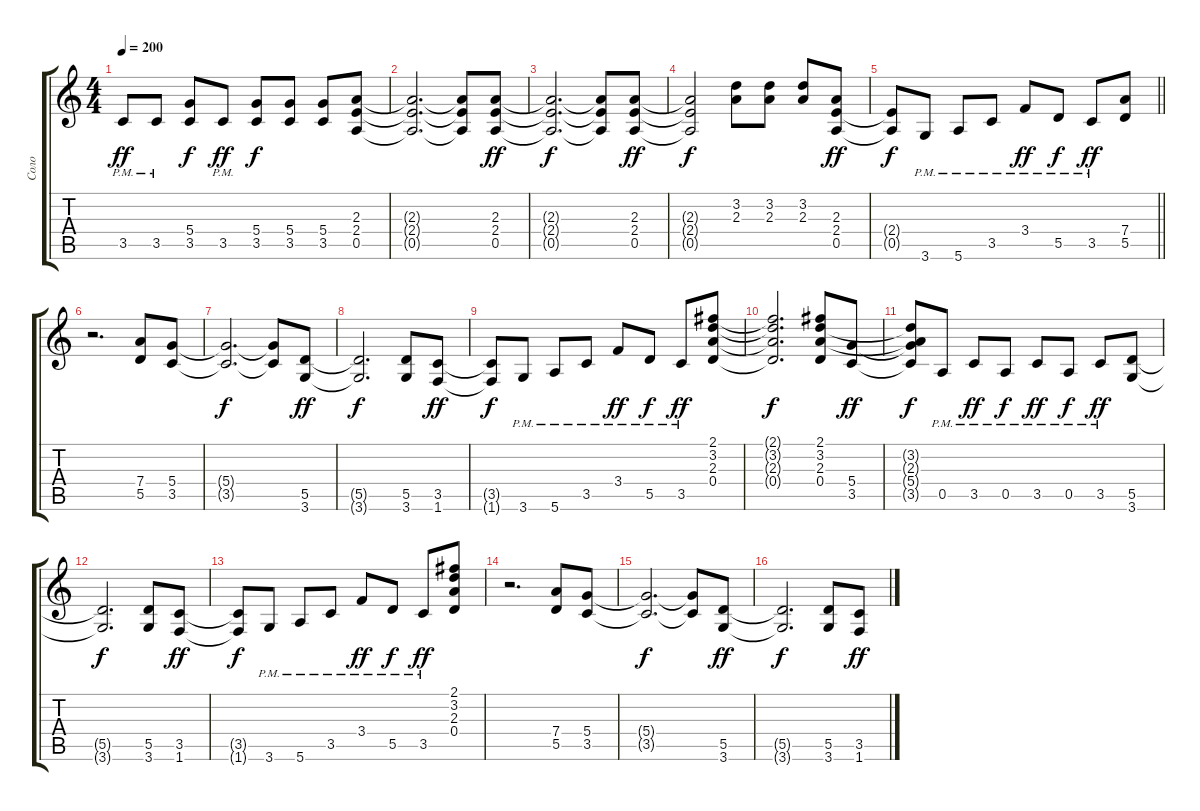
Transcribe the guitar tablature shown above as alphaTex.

\track ("Соло" "Соло") {instrument distortionguitar}
\staff {score tabs}
\tuning (E4 B3 G3 D3 A2 E2) {hide}
\ts (4 4)
\tempo 200
\clef g2
\ks c
3.5{pm}.8{dy ff} 3.5{pm}.8 (5.4 3.5).8{dy f} 3.5{pm}.8{dy ff} (5.4 3.5).8{dy f} (5.4 3.5).8 (5.4 3.5).8 (2.3 2.4 0.5).8 |
(2.3{t} 2.4{t} 0.5{t}).2{d} (2.3{t} 2.4{t} 0.5{t}).8 (2.3 2.4 0.5).8{dy ff} |
(2.3{t} 2.4{t} 0.5{t}).2{d dy f} (2.3{t} 2.4{t} 0.5{t}).8 (2.3 2.4 0.5).8{dy ff} |
(2.3{t} 2.4{t} 0.5{t}).2{dy f} (3.2 2.3).8 (3.2 2.3).8 (3.2 2.3).8 (2.3 2.4 0.5).8{dy ff} |
\barLineRight lightlight
(2.4{t} 0.5{t}).8{dy f} 3.6{pm}.8 5.6{pm}.8 3.5{pm}.8 3.4{pm}.8{dy ff} 5.5{pm}.8{dy f} 3.5{pm}.8{dy ff} (7.4 5.5).8 |
r.2{d} (7.4 5.5).8 (5.4 3.5).8 |
(5.4{t} 3.5{t}).2{d dy f} (5.4{t} 3.5{t}).8 (5.5 3.6).8{dy ff} |
(5.5{t} 3.6{t}).2{d dy f} (5.5 3.6).8 (3.5 1.6).8{dy ff} |
(3.5{t} 1.6{t}).8{dy f} 3.6{pm}.8 5.6{pm}.8 3.5{pm}.8 3.4{pm}.8{dy ff} 5.5{pm}.8{dy f} 3.5{pm}.8{dy ff} (2.1 3.2 2.3 0.4).8 |
(2.1{t} 3.2{t} 2.3{t} 0.4{t}).2{d dy f} (2.1 3.2 2.3 0.4).8 (5.4 3.5).8{dy ff} |
(3.2{t} 2.3{t} 5.4{t} 3.5{t}).8{dy f} 0.5{pm}.8 3.5{pm}.8{dy ff} 0.5{pm}.8{dy f} 3.5{pm}.8{dy ff} 0.5{pm}.8{dy f} 3.5{pm}.8{dy ff} (5.5 3.6).8 |
(5.5{t} 3.6{t}).2{d dy f} (5.5 3.6).8 (3.5 1.6).8{dy ff} |
(3.5{t} 1.6{t}).8{dy f} 3.6{pm}.8 5.6{pm}.8 3.5{pm}.8 3.4{pm}.8{dy ff} 5.5{pm}.8{dy f} 3.5{pm}.8{dy ff} (2.1 3.2 2.3 0.4).8 |
r.2{d} (7.4 5.5).8 (5.4 3.5).8 |
(5.4{t} 3.5{t}).2{d dy f} (5.4{t} 3.5{t}).8 (5.5 3.6).8{dy ff} |
(5.5{t} 3.6{t}).2{d dy f} (5.5 3.6).8 (3.5 1.6).8{dy ff}
